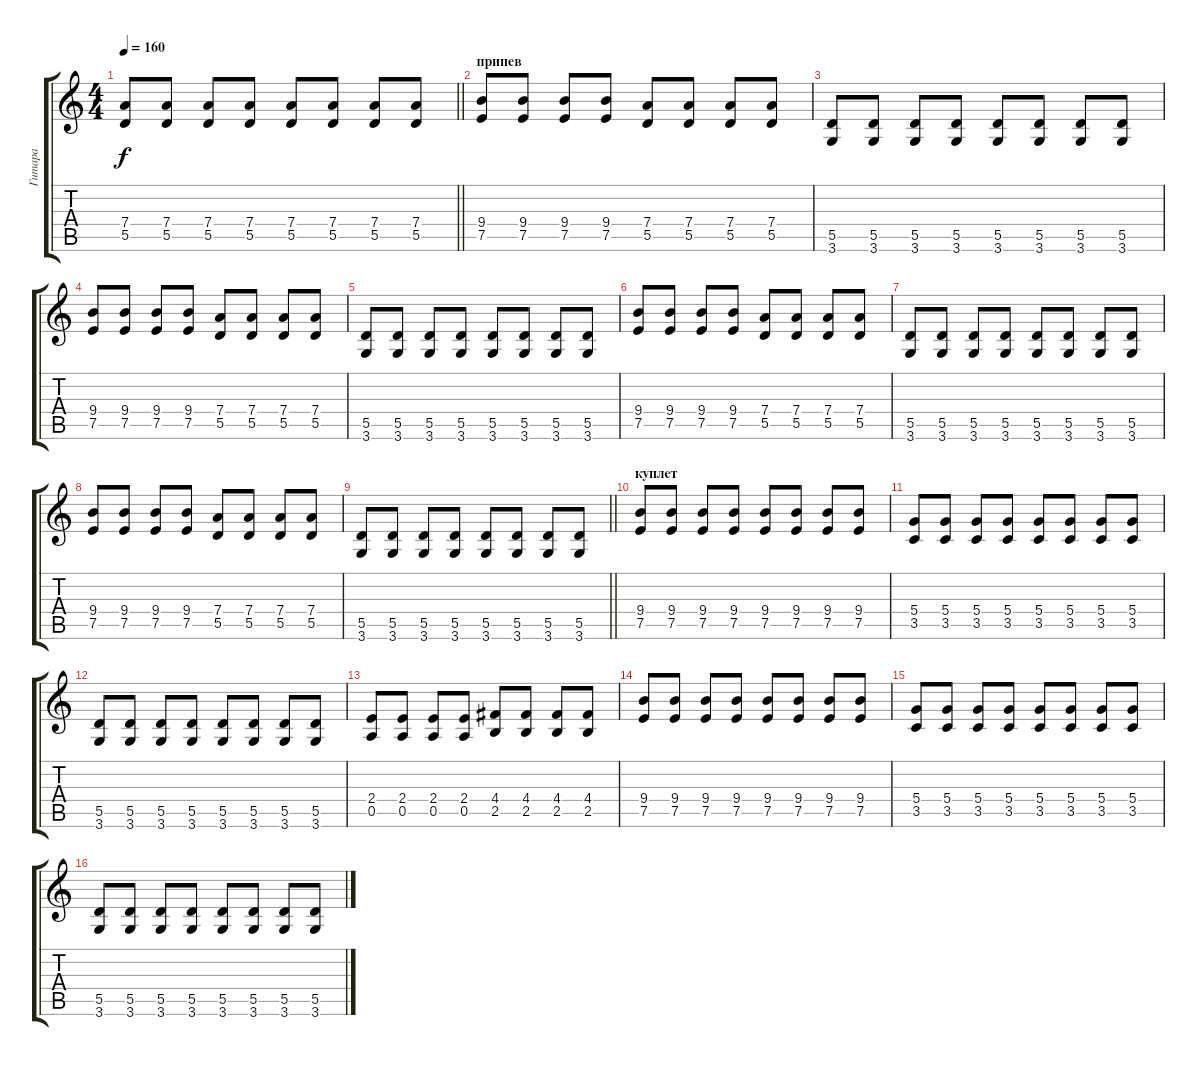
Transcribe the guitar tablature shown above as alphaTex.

\track ("Гитара" "Гитара") {instrument distortionguitar}
\staff {score tabs}
\tuning (E4 B3 G3 D3 A2 E2) {hide}
\ts (4 4)
\tempo 160
\clef g2
\barLineRight lightlight
\ks c
(7.4 5.5).8{dy f} (7.4 5.5).8 (7.4 5.5).8 (7.4 5.5).8 (7.4 5.5).8 (7.4 5.5).8 (7.4 5.5).8 (7.4 5.5).8 |
\section ("" "припев")
(9.4 7.5).8 (9.4 7.5).8 (9.4 7.5).8 (9.4 7.5).8 (7.4 5.5).8 (7.4 5.5).8 (7.4 5.5).8 (7.4 5.5).8 |
(5.5 3.6).8 (5.5 3.6).8 (5.5 3.6).8 (5.5 3.6).8 (5.5 3.6).8 (5.5 3.6).8 (5.5 3.6).8 (5.5 3.6).8 |
(9.4 7.5).8 (9.4 7.5).8 (9.4 7.5).8 (9.4 7.5).8 (7.4 5.5).8 (7.4 5.5).8 (7.4 5.5).8 (7.4 5.5).8 |
(5.5 3.6).8 (5.5 3.6).8 (5.5 3.6).8 (5.5 3.6).8 (5.5 3.6).8 (5.5 3.6).8 (5.5 3.6).8 (5.5 3.6).8 |
(9.4 7.5).8 (9.4 7.5).8 (9.4 7.5).8 (9.4 7.5).8 (7.4 5.5).8 (7.4 5.5).8 (7.4 5.5).8 (7.4 5.5).8 |
(5.5 3.6).8 (5.5 3.6).8 (5.5 3.6).8 (5.5 3.6).8 (5.5 3.6).8 (5.5 3.6).8 (5.5 3.6).8 (5.5 3.6).8 |
(9.4 7.5).8 (9.4 7.5).8 (9.4 7.5).8 (9.4 7.5).8 (7.4 5.5).8 (7.4 5.5).8 (7.4 5.5).8 (7.4 5.5).8 |
\barLineRight lightlight
(5.5 3.6).8 (5.5 3.6).8 (5.5 3.6).8 (5.5 3.6).8 (5.5 3.6).8 (5.5 3.6).8 (5.5 3.6).8 (5.5 3.6).8 |
\section ("" "куплет")
(9.4 7.5).8 (9.4 7.5).8 (9.4 7.5).8 (9.4 7.5).8 (9.4 7.5).8 (9.4 7.5).8 (9.4 7.5).8 (9.4 7.5).8 |
(5.4 3.5).8 (5.4 3.5).8 (5.4 3.5).8 (5.4 3.5).8 (5.4 3.5).8 (5.4 3.5).8 (5.4 3.5).8 (5.4 3.5).8 |
(5.5 3.6).8 (5.5 3.6).8 (5.5 3.6).8 (5.5 3.6).8 (5.5 3.6).8 (5.5 3.6).8 (5.5 3.6).8 (5.5 3.6).8 |
(2.4 0.5).8 (2.4 0.5).8 (2.4 0.5).8 (2.4 0.5).8 (4.4 2.5).8 (4.4 2.5).8 (4.4 2.5).8 (4.4 2.5).8 |
(9.4 7.5).8 (9.4 7.5).8 (9.4 7.5).8 (9.4 7.5).8 (9.4 7.5).8 (9.4 7.5).8 (9.4 7.5).8 (9.4 7.5).8 |
(5.4 3.5).8 (5.4 3.5).8 (5.4 3.5).8 (5.4 3.5).8 (5.4 3.5).8 (5.4 3.5).8 (5.4 3.5).8 (5.4 3.5).8 |
(5.5 3.6).8 (5.5 3.6).8 (5.5 3.6).8 (5.5 3.6).8 (5.5 3.6).8 (5.5 3.6).8 (5.5 3.6).8 (5.5 3.6).8
